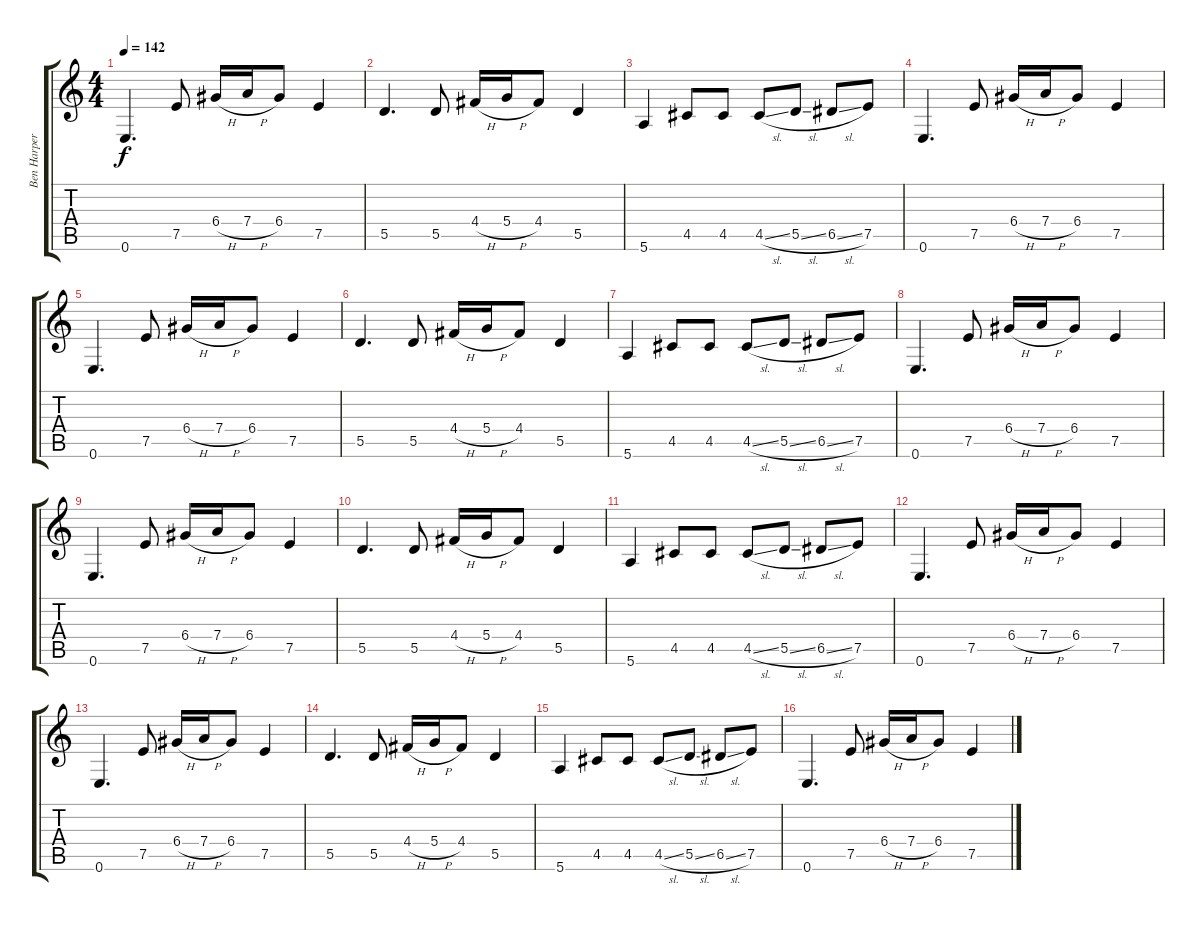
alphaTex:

\track ("Ben Harper" "Ben Harper") {instrument acousticguitarsteel}
\staff {score tabs}
\tuning (E4 B3 G3 D3 A2 E2) {hide}
\ts (4 4)
\tempo 142
\clef g2
\ks c
0.6.4{d dy f} 7.5.8 6.4{h}.16 7.4{h}.16 6.4.8 7.5.4 |
5.5.4{d} 5.5.8 4.4{h}.16 5.4{h}.16 4.4.8 5.5.4 |
5.6.4 4.5.8 4.5.8 4.5{sl}.8 5.5{sl}.8 6.5{sl}.8 7.5.8 |
0.6.4{d} 7.5.8 6.4{h}.16 7.4{h}.16 6.4.8 7.5.4 |
0.6.4{d} 7.5.8 6.4{h}.16 7.4{h}.16 6.4.8 7.5.4 |
5.5.4{d} 5.5.8 4.4{h}.16 5.4{h}.16 4.4.8 5.5.4 |
5.6.4 4.5.8 4.5.8 4.5{sl}.8 5.5{sl}.8 6.5{sl}.8 7.5.8 |
0.6.4{d} 7.5.8 6.4{h}.16 7.4{h}.16 6.4.8 7.5.4 |
0.6.4{d} 7.5.8 6.4{h}.16 7.4{h}.16 6.4.8 7.5.4 |
5.5.4{d} 5.5.8 4.4{h}.16 5.4{h}.16 4.4.8 5.5.4 |
5.6.4 4.5.8 4.5.8 4.5{sl}.8 5.5{sl}.8 6.5{sl}.8 7.5.8 |
0.6.4{d} 7.5.8 6.4{h}.16 7.4{h}.16 6.4.8 7.5.4 |
0.6.4{d} 7.5.8 6.4{h}.16 7.4{h}.16 6.4.8 7.5.4 |
5.5.4{d} 5.5.8 4.4{h}.16 5.4{h}.16 4.4.8 5.5.4 |
5.6.4 4.5.8 4.5.8 4.5{sl}.8 5.5{sl}.8 6.5{sl}.8 7.5.8 |
0.6.4{d} 7.5.8 6.4{h}.16 7.4{h}.16 6.4.8 7.5.4
